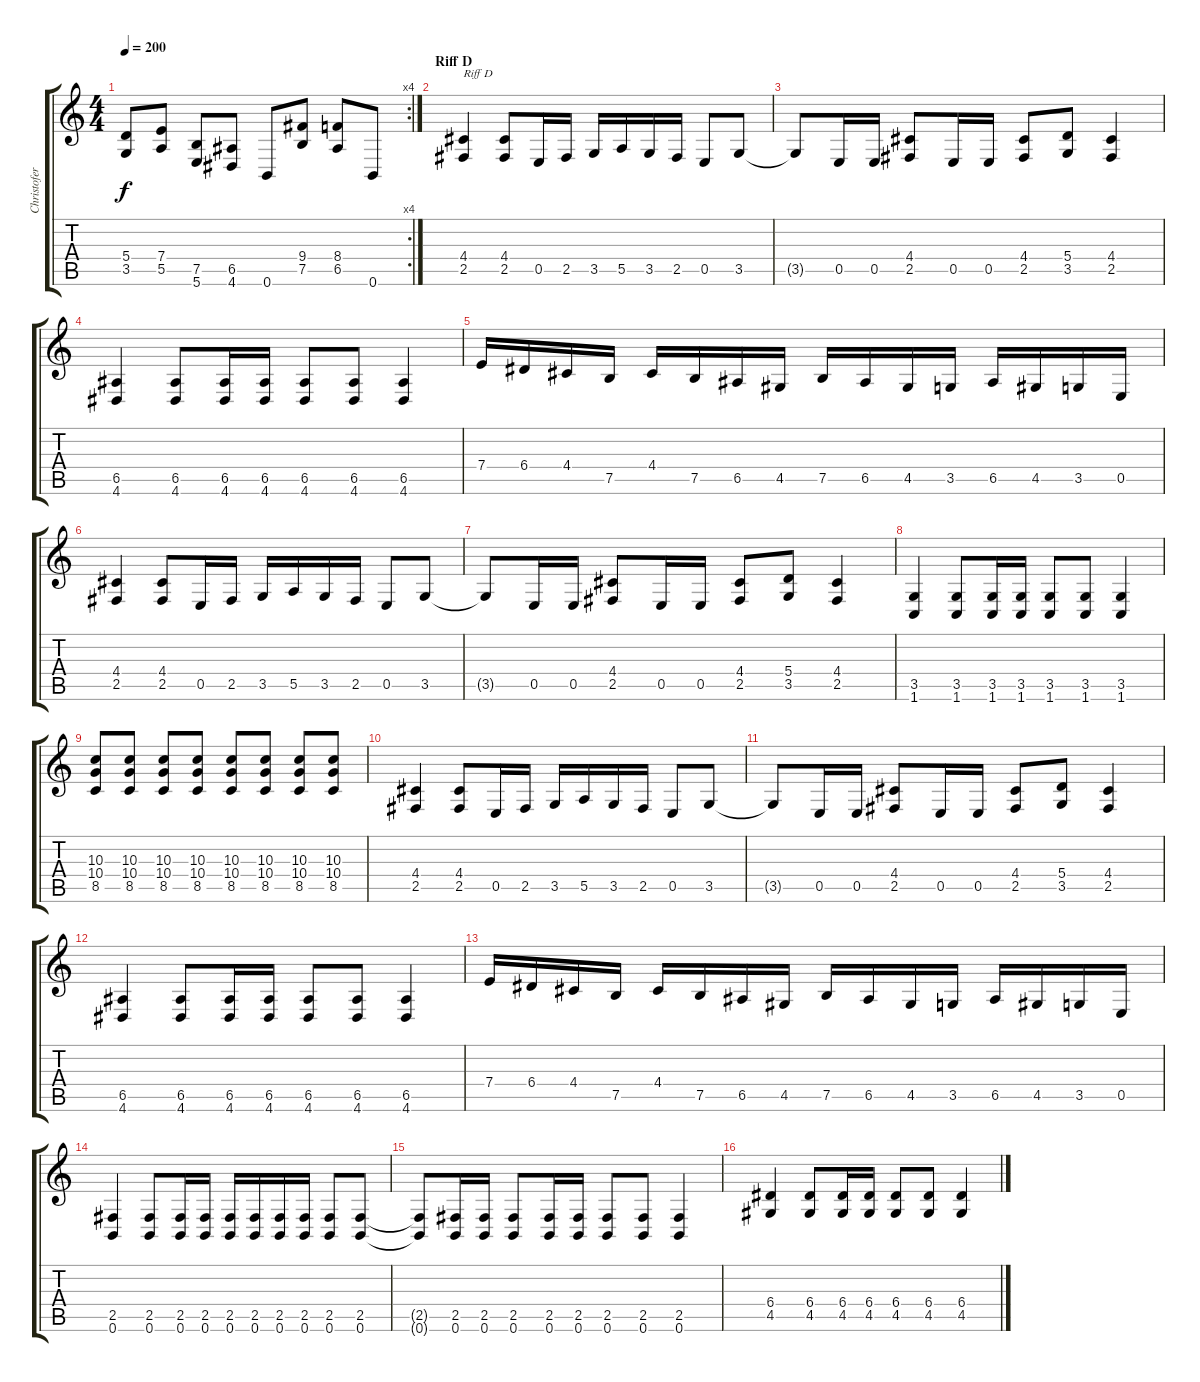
\track ("Christofer" "Christofer") {instrument distortionguitar}
\staff {score tabs}
\tuning (B3 Gb3 D3 A2 E2 B1) {hide}
\rc 4
\ts (4 4)
\tempo 200
\clef g2
\ks c
(5.4 3.5).8{dy f} (7.4 5.5).8 (7.5 5.6).8 (6.5 4.6).8 0.6.8 (9.4 7.5).8 (8.4 6.5).8 0.6.8 |
\section ("" "Riff D")
(4.4 2.5).4{txt "Riff D"} (4.4 2.5).8 0.5.16 2.5.16 3.5.16 5.5.16 3.5.16 2.5.16 0.5.8 3.5.8 |
3.5{t}.8 0.5.16 0.5.16 (4.4 2.5).8 0.5.16 0.5.16 (4.4 2.5).8 (5.4 3.5).8 (4.4 2.5).4 |
(6.5 4.6).4 (6.5 4.6).8 (6.5 4.6).16 (6.5 4.6).16 (6.5 4.6).8 (6.5 4.6).8 (6.5 4.6).4 |
7.4.16 6.4.16 4.4.16 7.5.16 4.4.16 7.5.16 6.5.16 4.5.16 7.5.16 6.5.16 4.5.16 3.5.16 6.5.16 4.5.16 3.5.16 0.5.16 |
(4.4 2.5).4 (4.4 2.5).8 0.5.16 2.5.16 3.5.16 5.5.16 3.5.16 2.5.16 0.5.8 3.5.8 |
3.5{t}.8 0.5.16 0.5.16 (4.4 2.5).8 0.5.16 0.5.16 (4.4 2.5).8 (5.4 3.5).8 (4.4 2.5).4 |
(3.5 1.6).4 (3.5 1.6).8 (3.5 1.6).16 (3.5 1.6).16 (3.5 1.6).8 (3.5 1.6).8 (3.5 1.6).4 |
(10.3 10.4 8.5).8 (10.3 10.4 8.5).8 (10.3 10.4 8.5).8 (10.3 10.4 8.5).8 (10.3 10.4 8.5).8 (10.3 10.4 8.5).8 (10.3 10.4 8.5).8 (10.3 10.4 8.5).8 |
(4.4 2.5).4 (4.4 2.5).8 0.5.16 2.5.16 3.5.16 5.5.16 3.5.16 2.5.16 0.5.8 3.5.8 |
3.5{t}.8 0.5.16 0.5.16 (4.4 2.5).8 0.5.16 0.5.16 (4.4 2.5).8 (5.4 3.5).8 (4.4 2.5).4 |
(6.5 4.6).4 (6.5 4.6).8 (6.5 4.6).16 (6.5 4.6).16 (6.5 4.6).8 (6.5 4.6).8 (6.5 4.6).4 |
7.4.16 6.4.16 4.4.16 7.5.16 4.4.16 7.5.16 6.5.16 4.5.16 7.5.16 6.5.16 4.5.16 3.5.16 6.5.16 4.5.16 3.5.16 0.5.16 |
(2.5 0.6).4 (2.5 0.6).8 (2.5 0.6).16 (2.5 0.6).16 (2.5 0.6).16 (2.5 0.6).16 (2.5 0.6).16 (2.5 0.6).16 (2.5 0.6).8 (2.5 0.6).8 |
(2.5{t} 0.6{t}).8 (2.5 0.6).16 (2.5 0.6).16 (2.5 0.6).8 (2.5 0.6).16 (2.5 0.6).16 (2.5 0.6).8 (2.5 0.6).8 (2.5 0.6).4 |
(6.4 4.5).4 (6.4 4.5).8 (6.4 4.5).16 (6.4 4.5).16 (6.4 4.5).8 (6.4 4.5).8 (6.4 4.5).4
